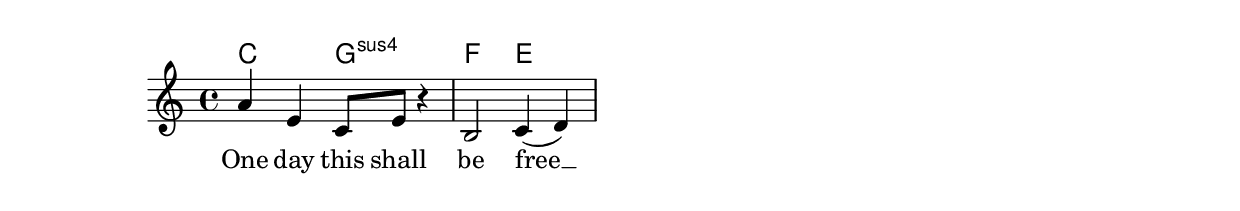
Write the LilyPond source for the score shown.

%% Do not edit this file; it is automatically
%% generated from LSR http://lsr.dsi.unimi.it
%% This file is in the public domain.
\version "2.13.20"

\header {
  lsrtags = "chords"

%% Translation of GIT committish: 0b55335aeca1de539bf1125b717e0c21bb6fa31b
  texidoces = "
Al juntar nombres de acorde en cifrado americano, melodía y letra,
obtenemos una hoja guía de acordes o «lead sheet»:

"
  doctitlees = "Hoja guía de acordes o «lead sheet» sencilla"

%% Translation of GIT committish: 0a868be38a775ecb1ef935b079000cebbc64de40
 texidocde = "
Ein Liedblatt besteht aus Akkordbezeichnungen, einer Melodie und dem Liedtext:

"
  doctitlede = "Ein einfaches Liedblatt"
%% Translation of GIT committish: 9594a4569164407a146bbc4aad8be3a60a4725cf
  texidocfr = "
Assembler des noms d'accords, une mélodie et des paroles permet
d'obtenir la  partition d'un chanson :

"
  doctitlefr = "Chanson simple"

  texidoc = "
When put together, chord names, a melody, and lyrics form a lead sheet:

"
  doctitle = "Simple lead sheet"
} % begin verbatim

<<
  \chords { c2 g:sus4 f e }
  \relative c'' {
    a4 e c8 e r4
    b2 c4( d)
  }
  \addlyrics { One day this shall be free __ }
>>

